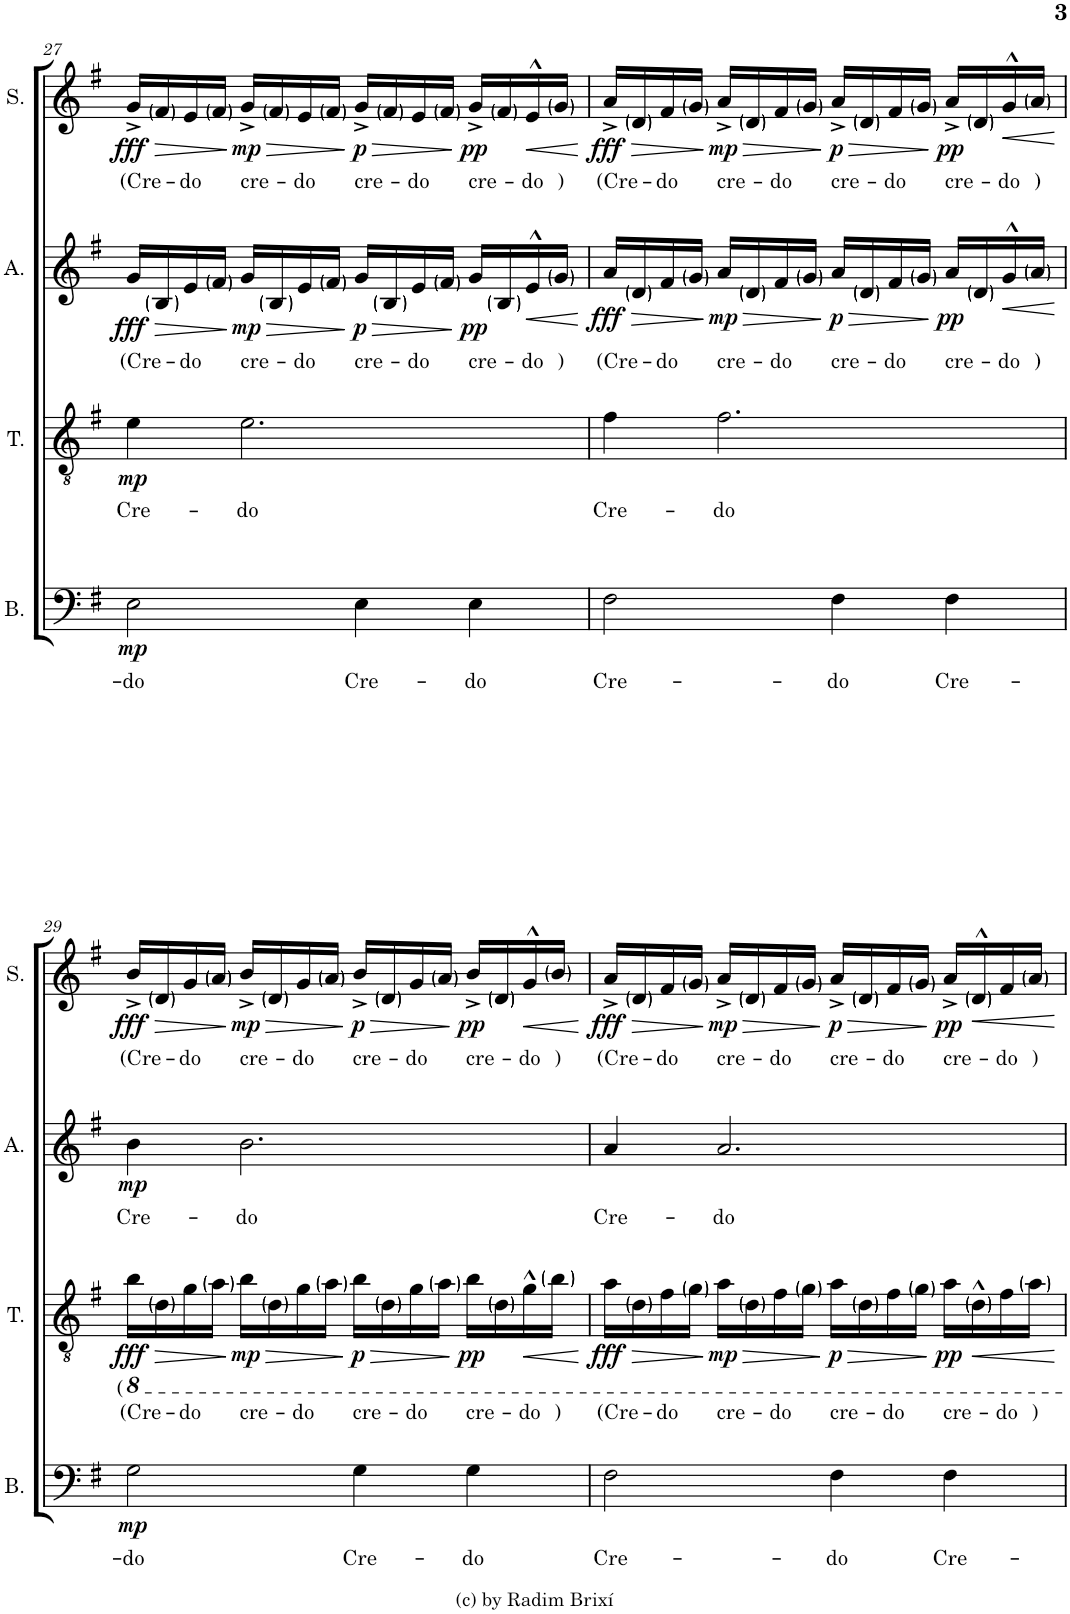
**kern	**text	**dynam	**kern	**text	**text	**dynam	**kern	**text	**dynam	**kern	**text	**dynam
*part4	*part4	*part4	*part3	*part3	*part3	*part3	*part2	*part2	*part2	*part1	*part1	*part1
*staff4	*staff4	*staff4	*staff3	*staff3	*staff3	*staff3	*staff2	*staff2	*staff2	*staff1	*staff1	*staff1
*I"Bass	*	*	*I"Tenor	*	*	*	*I"Alto	*	*	*I"Soprano	*	*
*I'B.	*	*	*I'T.	*	*	*	*I'A.	*	*	*I'S.	*	*
!!LO:PB:g=z
*clefF4	*	*	*clefGv2	*	*	*	*clefG2	*	*	*clefG2	*	*
*k[f#]	*	*	*k[f#]	*	*	*	*k[f#]	*	*	*k[f#]	*	*
*M4/4	*	*	*M4/4	*	*	*	*M4/4	*	*	*M4/4	*	*
*met(c)	*	*	*met(c)	*	*	*	*met(c)	*	*	*met(c)	*	*
=27	=27	=27	=27	=27	=27	=27	=27	=27	=27	=27	=27	=27
!	!LO:LY:b	!LO:DY:b	!	!LO:LY:b	!	!LO:DY:b	!	!LO:LY:b	!LO:HP:b	!	!LO:LY:b	!LO:HP:b
!	!	!	!	!	!	!	!	!	!LO:DY:n=1:b	!	!	!LO:DY:n=1:b
2E\	-do	mp	4e\	Cre-	.	mp	16g/LL	(Cre-	> fff	16g^/LL	(Cre-	> fff
.	.	.	.	.	.	.	16B/	.	.	16f#/	.	.
!	!	!	!	!	!	!	!	!LO:LY:b	!	!	!LO:LY:b	!
.	.	.	.	.	.	.	16e/	-do	.	16e/	-do	.
.	.	.	.	.	.	.	16f#/JJ	.	.	16f#/JJ	.	.
!	!	!	!	!LO:LY:b	!	!	!	!LO:LY:b	!LO:HP:n=1:b	!	!LO:LY:b	!LO:HP:n=1:b
!	!	!	!	!	!	!	!	!	!LO:DY:n=2:b	!	!	!LO:DY:n=2:b
.	.	.	2.e\	-do	.	.	16g/LL	cre-	] > mp	16g^/LL	cre-	] > mp
.	.	.	.	.	.	.	16B/	.	.	16f#/	.	.
!	!	!	!	!	!	!	!	!LO:LY:b	!	!	!LO:LY:b	!
.	.	.	.	.	.	.	16e/	-do	.	16e/	-do	.
.	.	.	.	.	.	.	16f#/JJ	.	.	16f#/JJ	.	.
!	!LO:LY:b	!	!	!	!	!	!	!LO:LY:b	!LO:HP:n=1:b	!	!LO:LY:b	!LO:HP:n=1:b
!	!	!	!	!	!	!	!	!	!LO:DY:n=3:b	!	!	!LO:DY:n=3:b
4E\	Cre-	.	.	.	.	.	16g/LL	cre-	] > p	16g^/LL	cre-	] > p
.	.	.	.	.	.	.	16B/	.	.	16f#/	.	.
!	!	!	!	!	!	!	!	!LO:LY:b	!	!	!LO:LY:b	!
.	.	.	.	.	.	.	16e/	-do	.	16e/	-do	.
.	.	.	.	.	.	.	16f#/JJ	.	.	16f#/JJ	.	.
!	!LO:LY:b	!	!	!	!	!	!	!LO:LY:b	!LO:DY:n=4:b	!	!LO:LY:b	!LO:DY:n=4:b
4E\	-do	.	.	.	.	.	16g/LL	cre-	] pp	16g^/LL	cre-	] pp
.	.	.	.	.	.	.	16B/	.	.	16f#/	.	.
!	!	!	!	!	!	!	!	!LO:LY:b	!LO:HP:b	!	!LO:LY:b	!LO:HP:b
.	.	.	.	.	.	.	16e^^/	-do	<	16e^^/	-do	<
!	!	!	!	!	!	!	!	!LO:LY:b	!	!	!LO:LY:b	!
.	.	.	.	.	.	.	16g/JJ	)	.	16g/JJ	)	.
.	.	.	.	.	.	.	.	.	[	.	.	[
=28	=28	=28	=28	=28	=28	=28	=28	=28	=28	=28	=28	=28
!	!LO:LY:b	!	!	!LO:LY:b	!	!	!	!LO:LY:b	!LO:HP:b	!	!LO:LY:b	!LO:HP:b
!	!	!	!	!	!	!	!	!	!LO:DY:n=1:b	!	!	!LO:DY:n=1:b
2F#\	Cre-	.	4f#\	Cre-	.	.	16a/LL	(Cre-	> fff	16a^/LL	(Cre-	> fff
.	.	.	.	.	.	.	16d/	.	.	16d/	.	.
!	!	!	!	!	!	!	!	!LO:LY:b	!	!	!LO:LY:b	!
.	.	.	.	.	.	.	16f#/	-do	.	16f#/	-do	.
.	.	.	.	.	.	.	16g/JJ	.	.	16g/JJ	.	.
!	!	!	!	!LO:LY:b	!	!	!	!LO:LY:b	!LO:HP:n=1:b	!	!LO:LY:b	!LO:HP:n=1:b
!	!	!	!	!	!	!	!	!	!LO:DY:n=2:b	!	!	!LO:DY:n=2:b
.	.	.	2.f#\	-do	.	.	16a/LL	cre-	] > mp	16a^/LL	cre-	] > mp
.	.	.	.	.	.	.	16d/	.	.	16d/	.	.
!	!	!	!	!	!	!	!	!LO:LY:b	!	!	!LO:LY:b	!
.	.	.	.	.	.	.	16f#/	-do	.	16f#/	-do	.
.	.	.	.	.	.	.	16g/JJ	.	.	16g/JJ	.	.
!	!LO:LY:b	!	!	!	!	!	!	!LO:LY:b	!LO:HP:n=1:b	!	!LO:LY:b	!LO:HP:n=1:b
!	!	!	!	!	!	!	!	!	!LO:DY:n=3:b	!	!	!LO:DY:n=3:b
4F#\	-do	.	.	.	.	.	16a/LL	cre-	] > p	16a^/LL	cre-	] > p
.	.	.	.	.	.	.	16d/	.	.	16d/	.	.
!	!	!	!	!	!	!	!	!LO:LY:b	!	!	!LO:LY:b	!
.	.	.	.	.	.	.	16f#/	-do	.	16f#/	-do	.
.	.	.	.	.	.	.	16g/JJ	.	.	16g/JJ	.	.
!	!LO:LY:b	!	!	!	!	!	!	!LO:LY:b	!LO:DY:n=4:b	!	!LO:LY:b	!LO:DY:n=4:b
4F#\	Cre-	.	.	.	.	.	16a/LL	cre-	] pp	16a^/LL	cre-	] pp
.	.	.	.	.	.	.	16d/	.	.	16d/	.	.
!	!	!	!	!	!	!	!	!LO:LY:b	!LO:HP:b	!	!LO:LY:b	!LO:HP:b
.	.	.	.	.	.	.	16g^^/	-do	<	16g^^/	-do	<
!	!	!	!	!	!	!	!	!LO:LY:b	!	!	!LO:LY:b	!
.	.	.	.	.	.	.	16a/JJ	)	.	16a/JJ	)	.
.	.	.	.	.	.	.	.	.	[	.	.	[
!!LO:LB:g=z
=29	=29	=29	=29	=29	=29	=29	=29	=29	=29	=29	=29	=29
!	!LO:LY:b	!LO:DY:b	!	!LO:LY:b	!LO:LY:b	!LO:HP:b	!	!LO:LY:b	!	!	!LO:LY:b	!LO:HP:b
!	!	!	!	!	!	!LO:DY:n=1:b	!	!	!LO:DY:b	!	!	!LO:DY:n=1:b
2G\	-do	mp	16B\LL	(Cre-	(	> fff	4b\	Cre-	mp	16b^/LL	(Cre-	> fff
.	.	.	16D\	.	.	.	.	.	.	16d/	.	.
!	!	!	!	!LO:LY:b	!	!	!	!	!	!	!LO:LY:b	!
.	.	.	16G\	-do	.	.	.	.	.	16g/	-do	.
.	.	.	16A\JJ	.	.	.	.	.	.	16a/JJ	.	.
!	!	!	!	!LO:LY:b	!	!LO:HP:n=1:b	!	!LO:LY:b	!	!	!LO:LY:b	!LO:HP:n=1:b
!	!	!	!	!	!	!LO:DY:n=2:b	!	!	!	!	!	!LO:DY:n=2:b
.	.	.	16B\LL	cre-	.	] > mp	2.b\	-do	.	16b^/LL	cre-	] > mp
.	.	.	16D\	.	.	.	.	.	.	16d/	.	.
!	!	!	!	!LO:LY:b	!	!	!	!	!	!	!LO:LY:b	!
.	.	.	16G\	-do	.	.	.	.	.	16g/	-do	.
.	.	.	16A\JJ	.	.	.	.	.	.	16a/JJ	.	.
!	!LO:LY:b	!	!	!LO:LY:b	!	!LO:HP:n=1:b	!	!	!	!	!LO:LY:b	!LO:HP:n=1:b
!	!	!	!	!	!	!LO:DY:n=3:b	!	!	!	!	!	!LO:DY:n=3:b
4G\	Cre-	.	16B\LL	cre-	.	] > p	.	.	.	16b^/LL	cre-	] > p
.	.	.	16D\	.	.	.	.	.	.	16d/	.	.
!	!	!	!	!LO:LY:b	!	!	!	!	!	!	!LO:LY:b	!
.	.	.	16G\	-do	.	.	.	.	.	16g/	-do	.
.	.	.	16A\JJ	.	.	.	.	.	.	16a/JJ	.	.
!	!LO:LY:b	!	!	!LO:LY:b	!	!LO:DY:n=4:b	!	!	!	!	!LO:LY:b	!LO:DY:n=4:b
4G\	-do	.	16B\LL	cre-	.	] pp	.	.	.	16b^/LL	cre-	] pp
.	.	.	16D\	.	.	.	.	.	.	16d/	.	.
!	!	!	!	!LO:LY:b	!	!LO:HP:b	!	!	!	!	!LO:LY:b	!LO:HP:b
.	.	.	16G^^\	-do	.	<	.	.	.	16g^^/	-do	<
!	!	!	!	!LO:LY:b	!	!	!	!	!	!	!LO:LY:b	!
.	.	.	16B\JJ	)	.	.	.	.	.	16b/JJ	)	.
.	.	.	.	.	.	[	.	.	.	.	.	[
=30	=30	=30	=30	=30	=30	=30	=30	=30	=30	=30	=30	=30
!	!LO:LY:b	!	!	!LO:LY:b	!	!LO:HP:b	!	!LO:LY:b	!	!	!LO:LY:b	!LO:HP:b
!	!	!	!	!	!	!LO:DY:n=1:b	!	!	!	!	!	!LO:DY:n=1:b
2F#\	Cre-	.	16A\LL	(Cre-	.	> fff	4a/	Cre-	.	16a^/LL	(Cre-	> fff
.	.	.	16D\	.	.	.	.	.	.	16d/	.	.
!	!	!	!	!LO:LY:b	!	!	!	!	!	!	!LO:LY:b	!
.	.	.	16F#\	-do	.	.	.	.	.	16f#/	-do	.
.	.	.	16G\JJ	.	.	.	.	.	.	16g/JJ	.	.
!	!	!	!	!LO:LY:b	!	!LO:HP:n=1:b	!	!LO:LY:b	!	!	!LO:LY:b	!LO:HP:n=1:b
!	!	!	!	!	!	!LO:DY:n=2:b	!	!	!	!	!	!LO:DY:n=2:b
.	.	.	16A\LL	cre-	.	] > mp	2.a/	-do	.	16a^/LL	cre-	] > mp
.	.	.	16D\	.	.	.	.	.	.	16d/	.	.
!	!	!	!	!LO:LY:b	!	!	!	!	!	!	!LO:LY:b	!
.	.	.	16F#\	-do	.	.	.	.	.	16f#/	-do	.
.	.	.	16G\JJ	.	.	.	.	.	.	16g/JJ	.	.
!	!LO:LY:b	!	!	!LO:LY:b	!	!LO:HP:n=1:b	!	!	!	!	!LO:LY:b	!LO:HP:n=1:b
!	!	!	!	!	!	!LO:DY:n=3:b	!	!	!	!	!	!LO:DY:n=3:b
4F#\	-do	.	16A\LL	cre-	.	] > p	.	.	.	16a^/LL	cre-	] > p
.	.	.	16D\	.	.	.	.	.	.	16d/	.	.
!	!	!	!	!LO:LY:b	!	!	!	!	!	!	!LO:LY:b	!
.	.	.	16F#\	-do	.	.	.	.	.	16f#/	-do	.
.	.	.	16G\JJ	.	.	.	.	.	.	16g/JJ	.	.
!	!LO:LY:b	!	!	!LO:LY:b	!	!LO:DY:n=4:b	!	!	!	!	!LO:LY:b	!LO:DY:n=4:b
4F#\	Cre-	.	16A\LL	cre-	.	] pp	.	.	.	16a^/LL	cre-	] pp
!	!	!	!	!	!	!LO:HP:b	!	!	!	!	!	!LO:HP:b
.	.	.	16D^^\	.	.	<	.	.	.	16d^^/	.	<
!	!	!	!	!LO:LY:b	!	!	!	!	!	!	!LO:LY:b	!
.	.	.	16F#\	-do	.	.	.	.	.	16f#/	-do	.
!	!	!	!	!LO:LY:b	!	!	!	!	!	!	!LO:LY:b	!
.	.	.	16A\JJ	)	.	.	.	.	.	16a/JJ	)	.
.	.	.	.	.	.	[	.	.	.	.	.	[
=	=	=	=	=	=	=	=	=	=	=	=	=
*-	*-	*-	*-	*-	*-	*-	*-	*-	*-	*-	*-	*-
